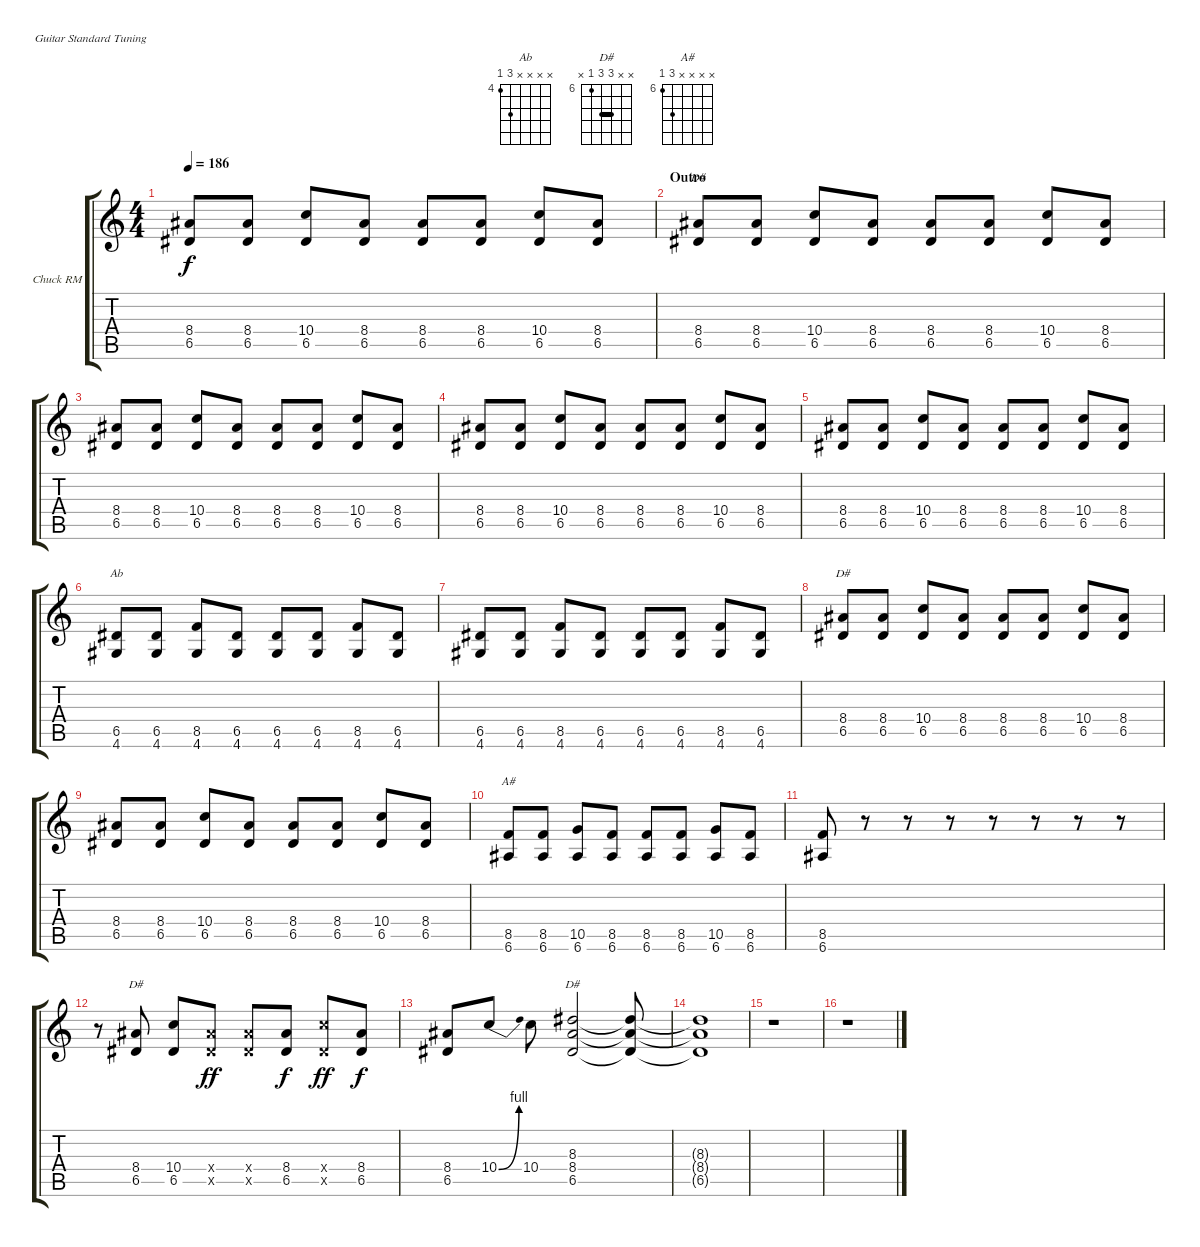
\defaultSystemsLayout 4
\bracketExtendMode groupsimilarinstruments
\firstSystemTrackNameOrientation horizontal
\otherSystemsTrackNameOrientation horizontal
\track ("Chuck Berry - Rhythm" "Chuck RM") {instrument electricguitarclean}
\staff {score tabs}
\tuning (E4 B3 G3 D3 A2 E2)
\chord ("Ab" x x x x 6 4) {firstfret 4}
\chord ("D#" x x x 8 6 x) {firstfret 6}
\chord ("A#" x x x x 8 6) {firstfret 6}
\chord ("D#" x x 8 8 6 x) {firstfret 6 barre 8}
\ts (4 4)
\tempo 186
\clef g2
\scale
0.333333
\ks c
(8.4 6.5).8{dy f} (8.4 6.5).8 (10.4 6.5).8 (8.4 6.5).8 (8.4 6.5).8 (8.4 6.5).8 (10.4 6.5).8 (8.4 6.5).8 |
\section ("" "Outro")
\scale
0.333333 (8.4 6.5).8{ch "D#"} (8.4 6.5).8 (10.4 6.5).8 (8.4 6.5).8 (8.4 6.5).8 (8.4 6.5).8 (10.4 6.5).8 (8.4 6.5).8 |
\scale
0.333333 (8.4 6.5).8 (8.4 6.5).8 (10.4 6.5).8 (8.4 6.5).8 (8.4 6.5).8 (8.4 6.5).8 (10.4 6.5).8 (8.4 6.5).8 |
\scale
0.333333 (8.4 6.5).8 (8.4 6.5).8 (10.4 6.5).8 (8.4 6.5).8 (8.4 6.5).8 (8.4 6.5).8 (10.4 6.5).8 (8.4 6.5).8 |
\scale
0.333333 (8.4 6.5).8 (8.4 6.5).8 (10.4 6.5).8 (8.4 6.5).8 (8.4 6.5).8 (8.4 6.5).8 (10.4 6.5).8 (8.4 6.5).8 |
\scale
0.333333 (6.5 4.6).8{ch "Ab"} (6.5 4.6).8 (8.5 4.6).8 (6.5 4.6).8 (6.5 4.6).8 (6.5 4.6).8 (8.5 4.6).8 (6.5 4.6).8 |
\scale
0.333333 (6.5 4.6).8 (6.5 4.6).8 (8.5 4.6).8 (6.5 4.6).8 (6.5 4.6).8 (6.5 4.6).8 (8.5 4.6).8 (6.5 4.6).8 |
\scale
0.333333 (8.4 6.5).8{ch "D#"} (8.4 6.5).8 (10.4 6.5).8 (8.4 6.5).8 (8.4 6.5).8 (8.4 6.5).8 (10.4 6.5).8 (8.4 6.5).8 |
\scale
0.209459 (8.4 6.5).8 (8.4 6.5).8 (10.4 6.5).8 (8.4 6.5).8 (8.4 6.5).8 (8.4 6.5).8 (10.4 6.5).8 (8.4 6.5).8 |
\scale
0.39527 (8.5 6.6).8{ch "A#"} (8.5 6.6).8 (10.5 6.6).8 (8.5 6.6).8 (8.5 6.6).8 (8.5 6.6).8 (10.5 6.6).8 (8.5 6.6).8 |
(8.5 6.6).8 r.8 r.8 r.8 r.8 r.8 r.8 r.8 |
r.8 (8.4 6.5).8{ch "D#"} (10.4 6.5).8 (8.4{x} 6.5{x}).8{dy ff} (8.4{x} 6.5{x}).8 (8.4 6.5).8{dy f} (10.4{x} 6.5{x}).8{dy ff} (8.4 6.5).8{dy f} |
\scale
0.333333 (8.4 6.5).8 10.4{be (bend 0 0 59.4 4)}.8 10.4.8 (6.5 8.4 8.3).2{ch "D#"} (8.3{t} 8.4{t} 6.5{t}).8 |
\scale
0.333333 (8.4{t} 6.5{t} 8.3{t}).1 |
\scale
0.333333 r.1 |
r.1
